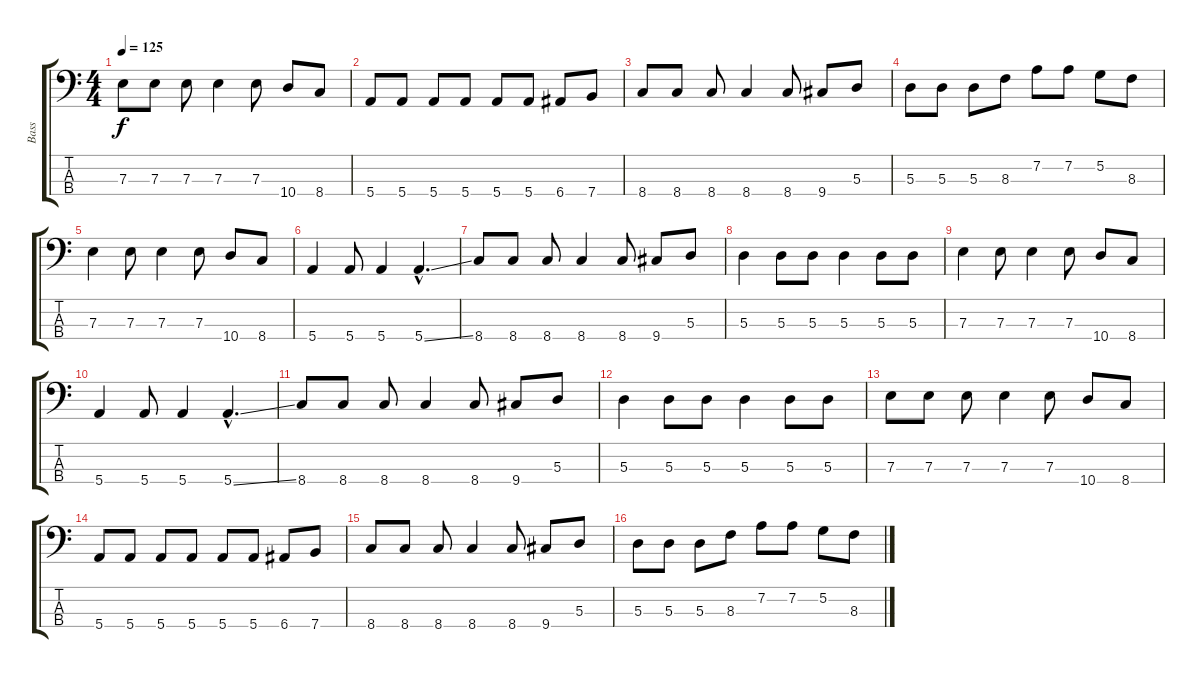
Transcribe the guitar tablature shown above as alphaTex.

\track ("Bass" "Bass") {instrument electricbassfinger}
\staff {score tabs}
\tuning (G2 D2 A1 E1) {hide}
\ts (4 4)
\tempo 125
\clef f4
\ks c
7.3.8{dy f} 7.3.8 7.3.8 7.3.4 7.3.8 10.4.8 8.4.8 |
5.4.8 5.4.8 5.4.8 5.4.8 5.4.8 5.4.8 6.4.8 7.4.8 |
8.4.8 8.4.8 8.4.8 8.4.4 8.4.8 9.4.8 5.3.8 |
5.3.8 5.3.8 5.3.8 8.3.8 7.2.8 7.2.8 5.2.8 8.3.8 |
7.3.4 7.3.8 7.3.4 7.3.8 10.4.8 8.4.8 |
5.4.4 5.4.8 5.4.4 5.4{ss hac}.4{d} |
8.4.8 8.4.8 8.4.8 8.4.4 8.4.8 9.4.8 5.3.8 |
5.3.4 5.3.8 5.3.8 5.3.4 5.3.8 5.3.8 |
7.3.4 7.3.8 7.3.4 7.3.8 10.4.8 8.4.8 |
5.4.4 5.4.8 5.4.4 5.4{ss hac}.4{d} |
8.4.8 8.4.8 8.4.8 8.4.4 8.4.8 9.4.8 5.3.8 |
5.3.4 5.3.8 5.3.8 5.3.4 5.3.8 5.3.8 |
7.3.8 7.3.8 7.3.8 7.3.4 7.3.8 10.4.8 8.4.8 |
5.4.8 5.4.8 5.4.8 5.4.8 5.4.8 5.4.8 6.4.8 7.4.8 |
8.4.8 8.4.8 8.4.8 8.4.4 8.4.8 9.4.8 5.3.8 |
5.3.8 5.3.8 5.3.8 8.3.8 7.2.8 7.2.8 5.2.8 8.3.8
